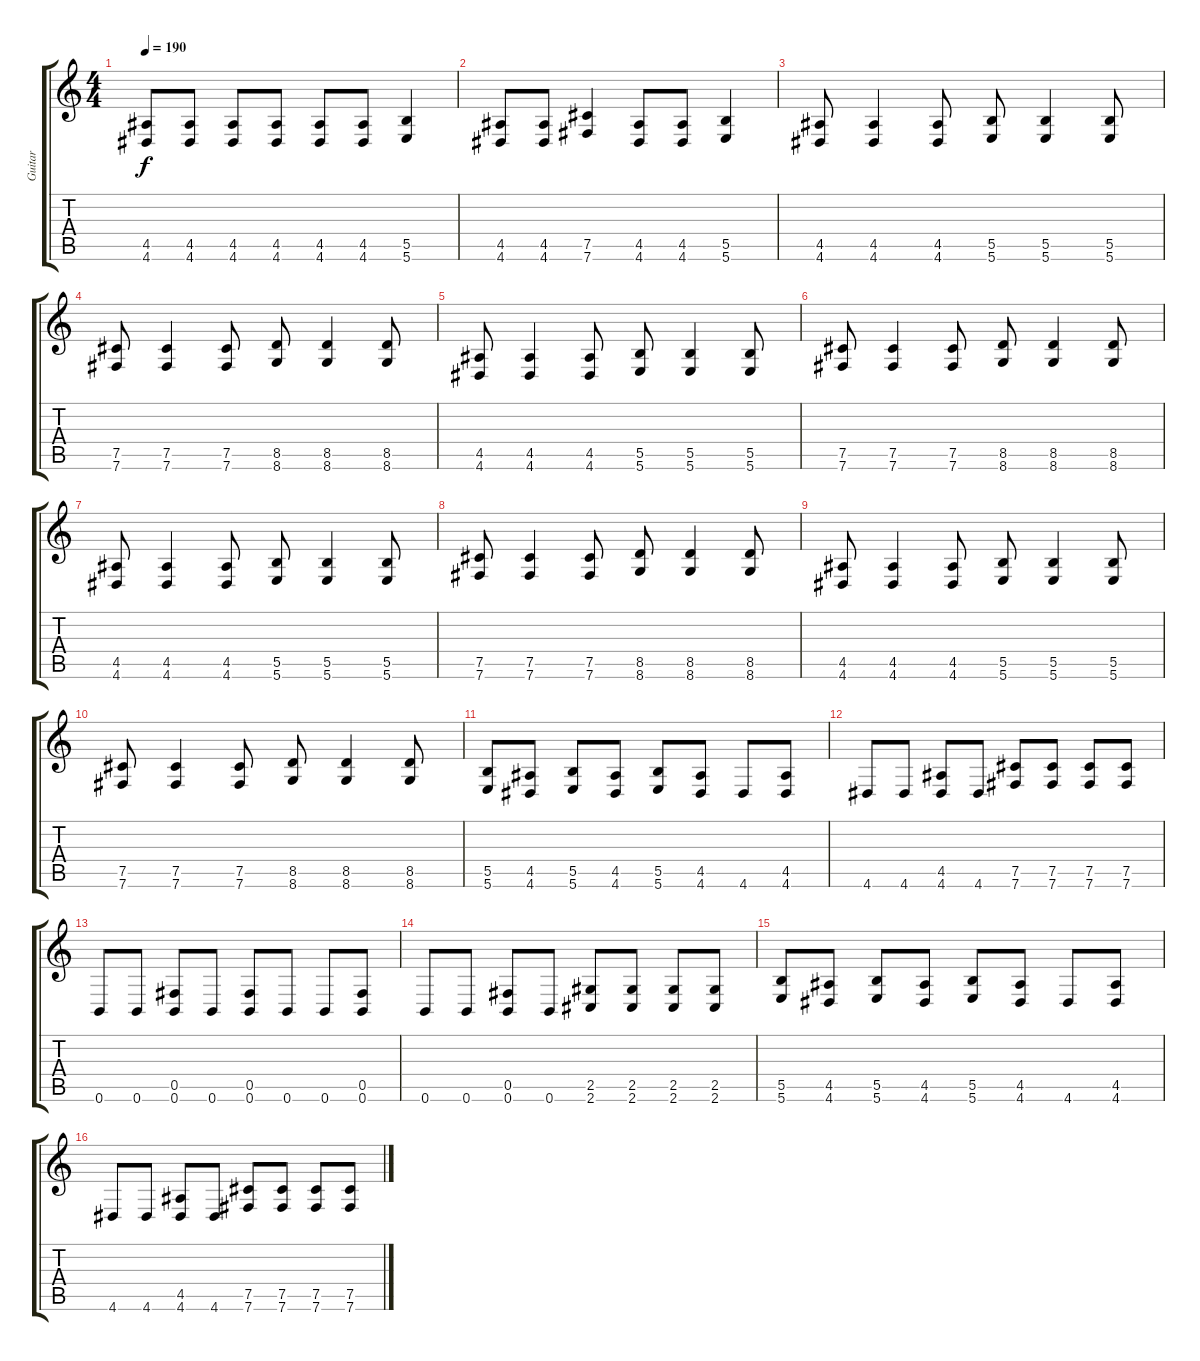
\track ("Guitar" "Guitar") {instrument distortionguitar}
\staff {score tabs}
\tuning (Db4 Ab3 E3 B2 Gb2 B1) {hide}
\ts (4 4)
\tempo 190
\clef g2
\ks c
(4.5 4.6).8{dy f} (4.5 4.6).8 (4.5 4.6).8 (4.5 4.6).8 (4.5 4.6).8 (4.5 4.6).8 (5.5 5.6).4 |
(4.5 4.6).8 (4.5 4.6).8 (7.5 7.6).4 (4.5 4.6).8 (4.5 4.6).8 (5.5 5.6).4 |
(4.5 4.6).8 (4.5 4.6).4 (4.5 4.6).8 (5.5 5.6).8 (5.5 5.6).4 (5.5 5.6).8 |
(7.5 7.6).8 (7.5 7.6).4 (7.5 7.6).8 (8.5 8.6).8 (8.5 8.6).4 (8.5 8.6).8 |
(4.5 4.6).8 (4.5 4.6).4 (4.5 4.6).8 (5.5 5.6).8 (5.5 5.6).4 (5.5 5.6).8 |
(7.5 7.6).8 (7.5 7.6).4 (7.5 7.6).8 (8.5 8.6).8 (8.5 8.6).4 (8.5 8.6).8 |
(4.5 4.6).8 (4.5 4.6).4 (4.5 4.6).8 (5.5 5.6).8 (5.5 5.6).4 (5.5 5.6).8 |
(7.5 7.6).8 (7.5 7.6).4 (7.5 7.6).8 (8.5 8.6).8 (8.5 8.6).4 (8.5 8.6).8 |
(4.5 4.6).8 (4.5 4.6).4 (4.5 4.6).8 (5.5 5.6).8 (5.5 5.6).4 (5.5 5.6).8 |
(7.5 7.6).8 (7.5 7.6).4 (7.5 7.6).8 (8.5 8.6).8 (8.5 8.6).4 (8.5 8.6).8 |
(5.5 5.6).8 (4.5 4.6).8 (5.5 5.6).8 (4.5 4.6).8 (5.5 5.6).8 (4.5 4.6).8 4.6.8 (4.5 4.6).8 |
4.6.8 4.6.8 (4.5 4.6).8 4.6.8 (7.5 7.6).8 (7.5 7.6).8 (7.5 7.6).8 (7.5 7.6).8 |
0.6.8 0.6.8 (0.5 0.6).8 0.6.8 (0.5 0.6).8 0.6.8 0.6.8 (0.5 0.6).8 |
0.6.8 0.6.8 (0.5 0.6).8 0.6.8 (2.5 2.6).8 (2.5 2.6).8 (2.5 2.6).8 (2.5 2.6).8 |
(5.5 5.6).8 (4.5 4.6).8 (5.5 5.6).8 (4.5 4.6).8 (5.5 5.6).8 (4.5 4.6).8 4.6.8 (4.5 4.6).8 |
4.6.8 4.6.8 (4.5 4.6).8 4.6.8 (7.5 7.6).8 (7.5 7.6).8 (7.5 7.6).8 (7.5 7.6).8
